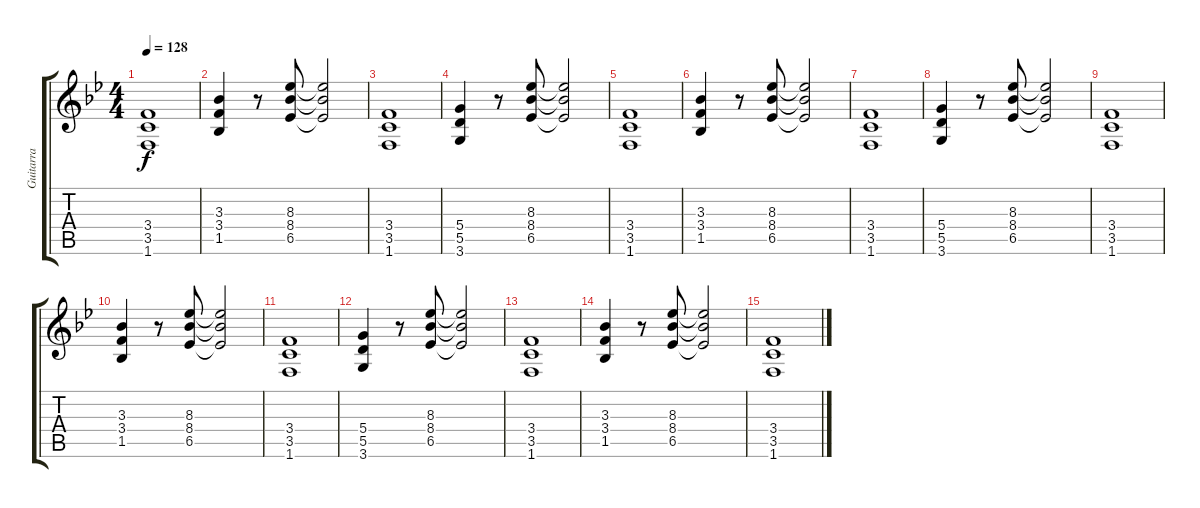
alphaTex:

\track ("Guitarra" "Guitarra") {instrument distortionguitar}
\staff {score tabs}
\tuning (E4 B3 G3 D3 A2 E2) {hide}
\ts (4 4)
\tempo 128
\clef g2
\ks bb
(3.4 3.5 1.6).1{dy f} |
(3.3 3.4 1.5).4 r.8 (8.3 8.4 6.5).8 (8.3{t} 8.4{t} 6.5{t}).2 |
(3.4 3.5 1.6).1 |
(5.4 5.5 3.6).4 r.8 (8.3 8.4 6.5).8 (8.3{t} 8.4{t} 6.5{t}).2 |
(3.4 3.5 1.6).1 |
(3.3 3.4 1.5).4 r.8 (8.3 8.4 6.5).8 (8.3{t} 8.4{t} 6.5{t}).2 |
(3.4 3.5 1.6).1 |
(5.4 5.5 3.6).4 r.8 (8.3 8.4 6.5).8 (8.3{t} 8.4{t} 6.5{t}).2 |
(3.4 3.5 1.6).1 |
(3.3 3.4 1.5).4 r.8 (8.3 8.4 6.5).8 (8.3{t} 8.4{t} 6.5{t}).2 |
(3.4 3.5 1.6).1 |
(5.4 5.5 3.6).4 r.8 (8.3 8.4 6.5).8 (8.3{t} 8.4{t} 6.5{t}).2 |
(3.4 3.5 1.6).1 |
(3.3 3.4 1.5).4 r.8 (8.3 8.4 6.5).8 (8.3{t} 8.4{t} 6.5{t}).2 |
(3.4 3.5 1.6).1
